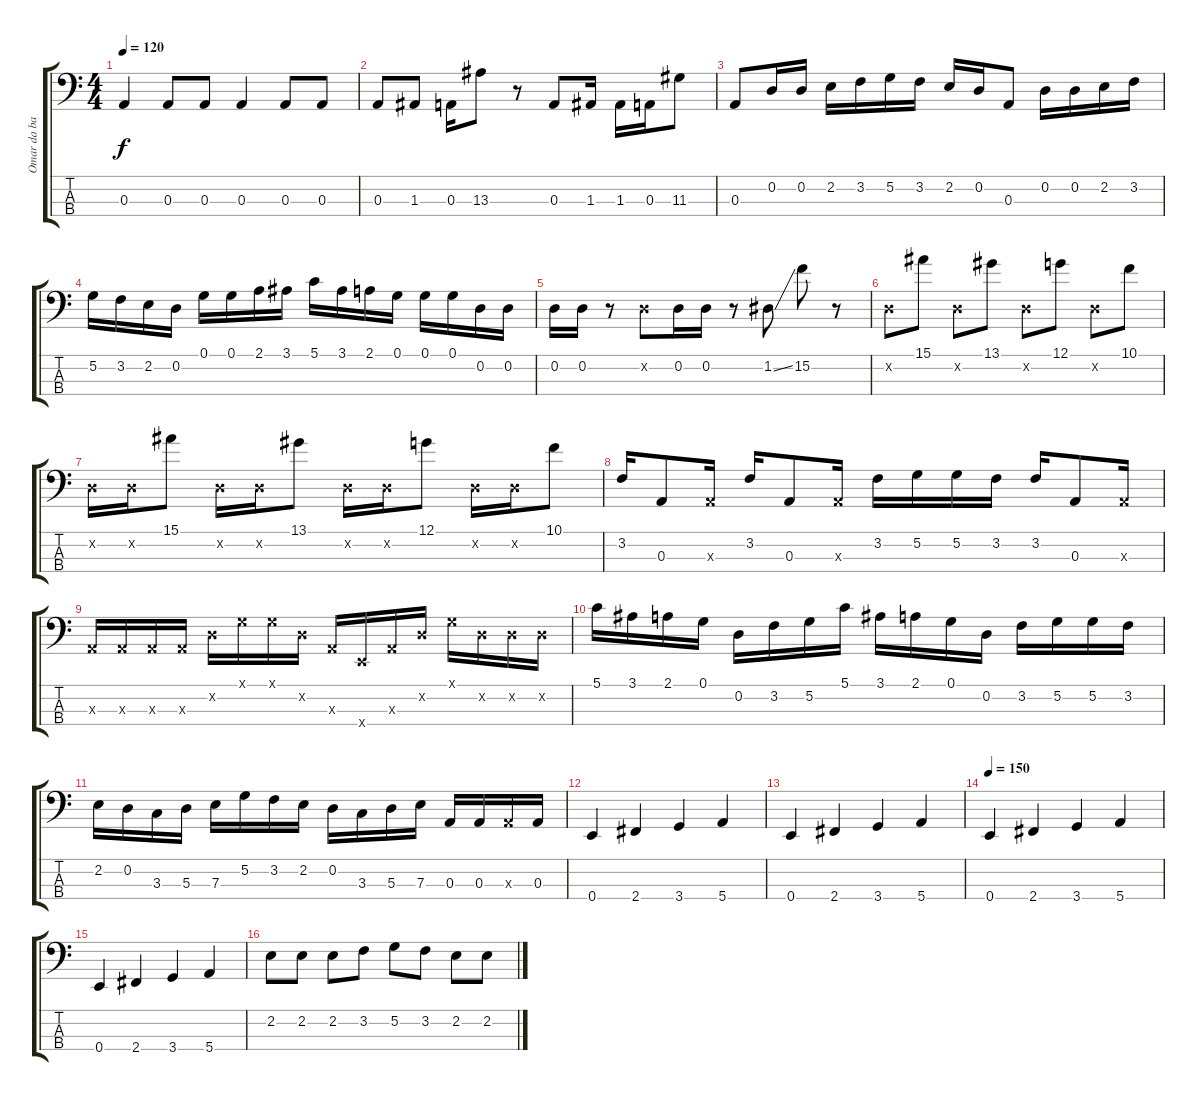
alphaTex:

\track ("Omar da bassist" "Omar da ba") {instrument slapbass1}
\staff {score tabs}
\tuning (G2 D2 A1 E1) {hide}
\ts (4 4)
\tempo 120
\clef f4
\ks c
0.3.4{dy f instrument slapbass1} 0.3.8 0.3.8 0.3.4 0.3.8 0.3.8 |
0.3.8 1.3.8 0.3.16 13.3.8 r.8 0.3.8 1.3.16 1.3.16 0.3.16 11.3.8 |
0.3.8 0.2.16 0.2.16 2.2.16 3.2.16 5.2.16 3.2.16 2.2.16 0.2.16 0.3.8 0.2.16 0.2.16 2.2.16 3.2.16 |
5.2.16 3.2.16 2.2.16 0.2.16 0.1.16 0.1.16 2.1.16 3.1.16 5.1.16 3.1.16 2.1.16 0.1.16 0.1.16 0.1.16 0.2.16 0.2.16 |
0.2.16 0.2.16 r.8 0.2{x}.8 0.2.16 0.2.16 r.8 1.2{ss}.8 15.2.8 r.8 |
0.2{x}.8 15.1.8 0.2{x}.8 13.1.8 0.2{x}.8 12.1.8 0.2{x}.8 10.1.8 |
0.2{x}.16 0.2{x}.16 15.1.8 0.2{x}.16 0.2{x}.16 13.1.8 0.2{x}.16 0.2{x}.16 12.1.8 0.2{x}.16 0.2{x}.16 10.1.8 |
3.2.16 0.3.8 0.3{x}.16 3.2.16 0.3.8 0.3{x}.16 3.2.16 5.2.16 5.2.16 3.2.16 3.2.16 0.3.8 0.3{x}.16 |
0.3{x}.16 0.3{x}.16 0.3{x}.16 0.3{x}.16 0.2{x}.16 0.1{x}.16 0.1{x}.16 0.2{x}.16 0.3{x}.16 0.4{x}.16 0.3{x}.16 0.2{x}.16 0.1{x}.16 0.2{x}.16 0.2{x}.16 0.2{x}.16 |
5.1.16 3.1.16 2.1.16 0.1.16 0.2.16 3.2.16 5.2.16 5.1.16 3.1.16 2.1.16 0.1.16 0.2.16 3.2.16 5.2.16 5.2.16 3.2.16 |
2.2.16 0.2.16 3.3.16 5.3.16 7.3.16 5.2.16 3.2.16 2.2.16 0.2.16 3.3.16 5.3.16 7.3.16 0.3.16 0.3.16 0.3{x}.16 0.3.16 |
0.4.4 2.4.4 3.4.4 5.4.4 |
0.4.4 2.4.4 3.4.4 5.4.4 |
\tempo 150
0.4.4 2.4.4 3.4.4 5.4.4 |
0.4.4 2.4.4 3.4.4 5.4.4 |
2.2.8 2.2.8 2.2.8 3.2.8 5.2.8 3.2.8 2.2.8 2.2.8
